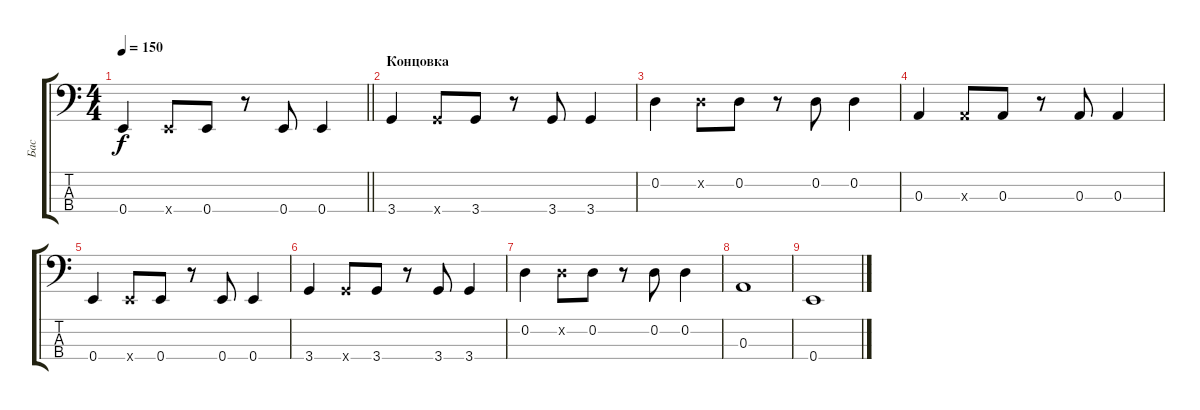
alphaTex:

\track ("Бас" "Бас") {instrument electricbassfinger}
\staff {score tabs}
\tuning (G2 D2 A1 E1) {hide}
\ts (4 4)
\tempo 150
\clef f4
\barLineRight lightlight
\ks c
0.4.4{dy f} 0.4{x}.8 0.4.8 r.8 0.4.8 0.4.4 |
\section ("" "Концовка")
3.4.4 3.4{x}.8 3.4.8 r.8 3.4.8 3.4.4 |
0.2.4 0.2{x}.8 0.2.8 r.8 0.2.8 0.2.4 |
0.3.4 0.3{x}.8 0.3.8 r.8 0.3.8 0.3.4 |
0.4.4 0.4{x}.8 0.4.8 r.8 0.4.8 0.4.4 |
3.4.4 3.4{x}.8 3.4.8 r.8 3.4.8 3.4.4 |
0.2.4 0.2{x}.8 0.2.8 r.8 0.2.8 0.2.4 |
0.3.1 |
0.4.1
